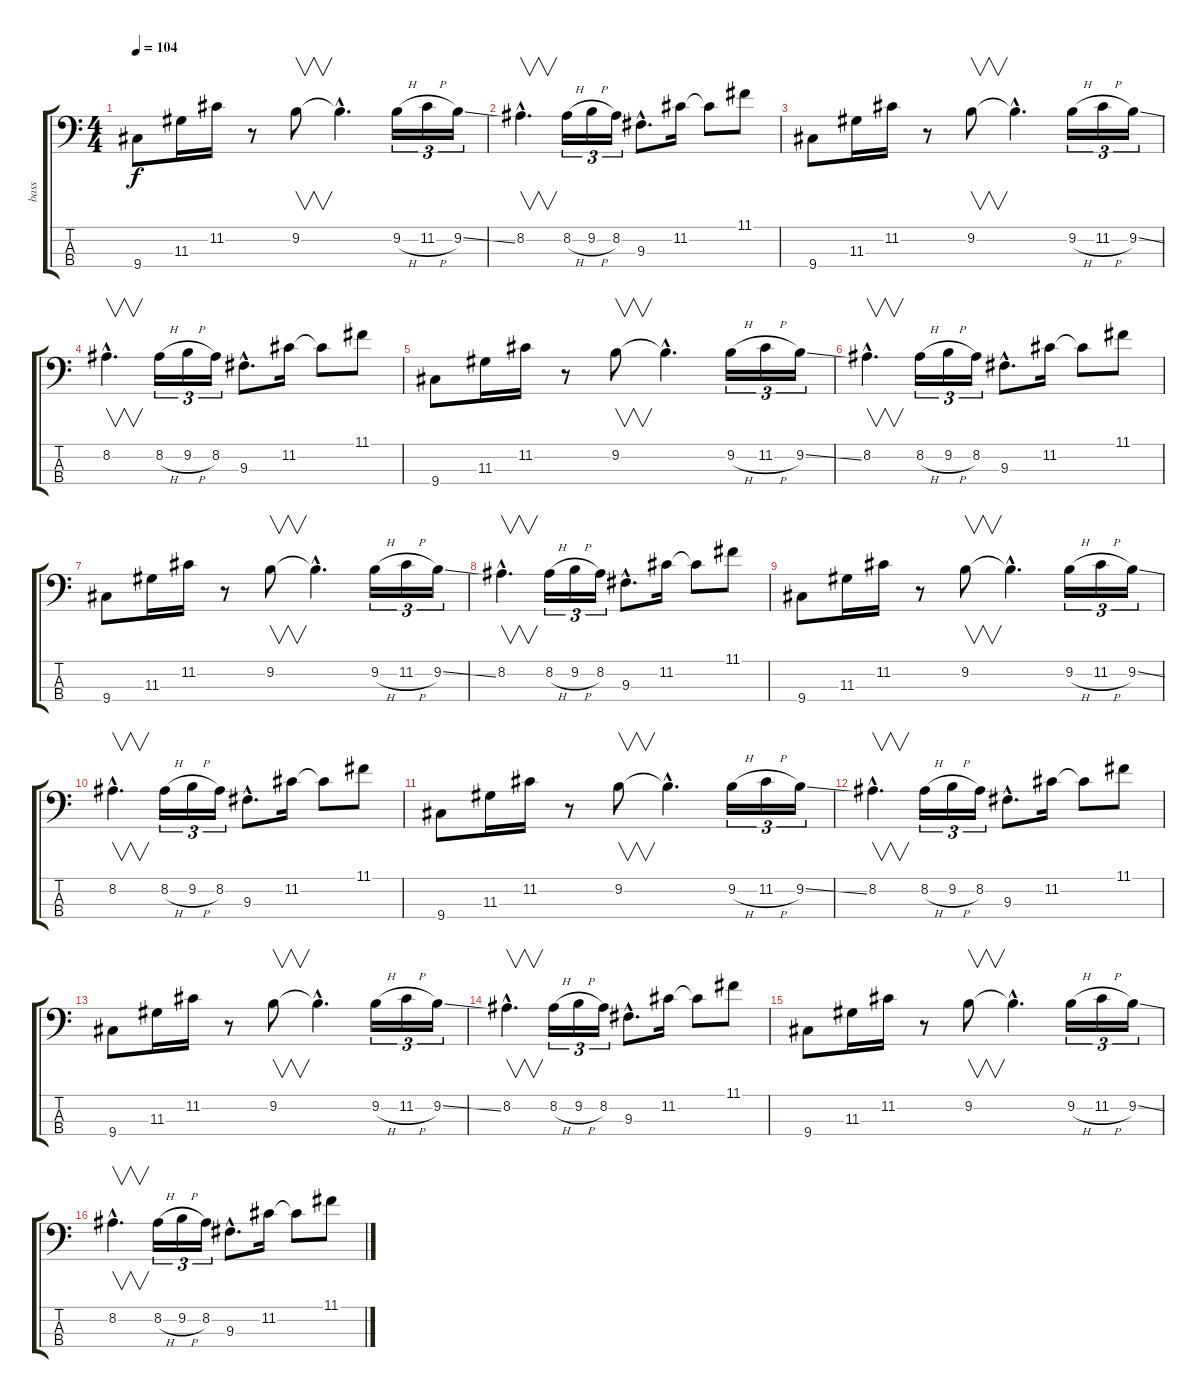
\track ("bass" "bass") {instrument electricbasspick}
\staff {score tabs}
\tuning (G2 D2 A1 E1) {hide}
\ts (4 4)
\tempo 104
\clef f4
\ks c
9.4.8{dy f instrument electricbasspick} 11.3.16 11.2.16 r.8 9.2.8{v} 9.2{hac t}.4{d} 9.2{h}.16{tu (3 2)} 11.2{h}.16{tu (3 2)} 9.2{ss}.16{tu (3 2)} |
8.2{hac}.4{v d} 8.2{h}.16{tu (3 2)} 9.2{h}.16{tu (3 2)} 8.2.16{tu (3 2)} 9.3{hac}.8{d} 11.2.16 11.2{t}.8 11.1.8 |
9.4.8 11.3.16 11.2.16 r.8 9.2.8{v} 9.2{hac t}.4{d} 9.2{h}.16{tu (3 2)} 11.2{h}.16{tu (3 2)} 9.2{ss}.16{tu (3 2)} |
8.2{hac}.4{v d} 8.2{h}.16{tu (3 2)} 9.2{h}.16{tu (3 2)} 8.2.16{tu (3 2)} 9.3{hac}.8{d} 11.2.16 11.2{t}.8 11.1.8 |
9.4.8 11.3.16 11.2.16 r.8 9.2.8{v} 9.2{hac t}.4{d} 9.2{h}.16{tu (3 2)} 11.2{h}.16{tu (3 2)} 9.2{ss}.16{tu (3 2)} |
8.2{hac}.4{v d} 8.2{h}.16{tu (3 2)} 9.2{h}.16{tu (3 2)} 8.2.16{tu (3 2)} 9.3{hac}.8{d} 11.2.16 11.2{t}.8 11.1.8 |
9.4.8 11.3.16 11.2.16 r.8 9.2.8{v} 9.2{hac t}.4{d} 9.2{h}.16{tu (3 2)} 11.2{h}.16{tu (3 2)} 9.2{ss}.16{tu (3 2)} |
8.2{hac}.4{v d} 8.2{h}.16{tu (3 2)} 9.2{h}.16{tu (3 2)} 8.2.16{tu (3 2)} 9.3{hac}.8{d} 11.2.16 11.2{t}.8 11.1.8 |
9.4.8 11.3.16 11.2.16 r.8 9.2.8{v} 9.2{hac t}.4{d} 9.2{h}.16{tu (3 2)} 11.2{h}.16{tu (3 2)} 9.2{ss}.16{tu (3 2)} |
8.2{hac}.4{v d} 8.2{h}.16{tu (3 2)} 9.2{h}.16{tu (3 2)} 8.2.16{tu (3 2)} 9.3{hac}.8{d} 11.2.16 11.2{t}.8 11.1.8 |
9.4.8 11.3.16 11.2.16 r.8 9.2.8{v} 9.2{hac t}.4{d} 9.2{h}.16{tu (3 2)} 11.2{h}.16{tu (3 2)} 9.2{ss}.16{tu (3 2)} |
8.2{hac}.4{v d} 8.2{h}.16{tu (3 2)} 9.2{h}.16{tu (3 2)} 8.2.16{tu (3 2)} 9.3{hac}.8{d} 11.2.16 11.2{t}.8 11.1.8 |
9.4.8 11.3.16 11.2.16 r.8 9.2.8{v} 9.2{hac t}.4{d} 9.2{h}.16{tu (3 2)} 11.2{h}.16{tu (3 2)} 9.2{ss}.16{tu (3 2)} |
8.2{hac}.4{v d} 8.2{h}.16{tu (3 2)} 9.2{h}.16{tu (3 2)} 8.2.16{tu (3 2)} 9.3{hac}.8{d} 11.2.16 11.2{t}.8 11.1.8 |
9.4.8 11.3.16 11.2.16 r.8 9.2.8{v} 9.2{hac t}.4{d} 9.2{h}.16{tu (3 2)} 11.2{h}.16{tu (3 2)} 9.2{ss}.16{tu (3 2)} |
8.2{hac}.4{v d} 8.2{h}.16{tu (3 2)} 9.2{h}.16{tu (3 2)} 8.2.16{tu (3 2)} 9.3{hac}.8{d} 11.2.16 11.2{t}.8 11.1.8
